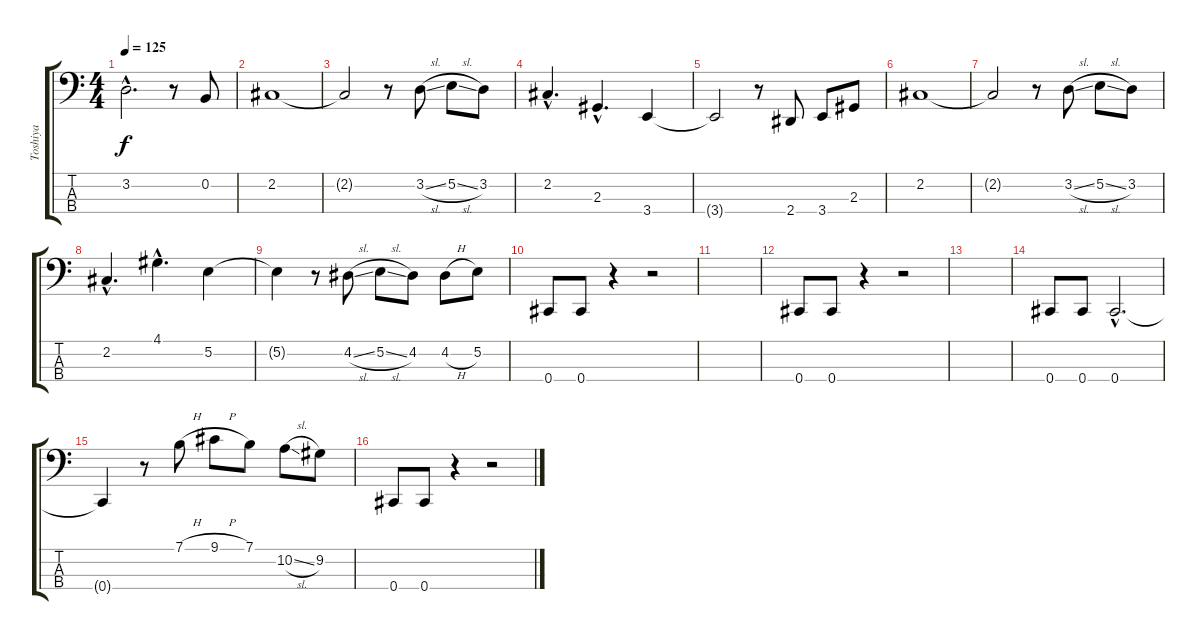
\track ("Toshiya" "Toshiya") {instrument electricbasspick}
\staff {score tabs}
\tuning (E2 B1 Gb1 Db1) {hide}
\ts (4 4)
\tempo 125
\clef f4
\ks c
3.2{hac t}.2{d dy f} r.8 0.2.8 |
2.2.1 |
2.2{t}.2 r.8 3.2{sl}.8 5.2{sl}.8 3.2.8 |
2.2{hac}.4{d} 2.3{hac}.4{d} 3.4.4 |
3.4{t}.2 r.8 2.4.8 3.4.8 2.3.8 |
2.2.1 |
2.2{t}.2 r.8 3.2{sl}.8 5.2{sl}.8 3.2.8 |
2.2{hac}.4{d} 4.1{hac}.4{d} 5.2.4 |
5.2{t}.4 r.8 4.2{sl}.8 5.2{sl}.8 4.2.8 4.2{h}.8 5.2.8 |
0.4.8 0.4.8 r.4 r.2 |
|
0.4.8 0.4.8 r.4 r.2 |
|
0.4.8 0.4.8 0.4{hac}.2{d} |
0.4{t}.4 r.8 7.1{h}.8 9.1{h}.8 7.1.8 10.2{sl}.8 9.2.8 |
0.4.8 0.4.8 r.4 r.2
